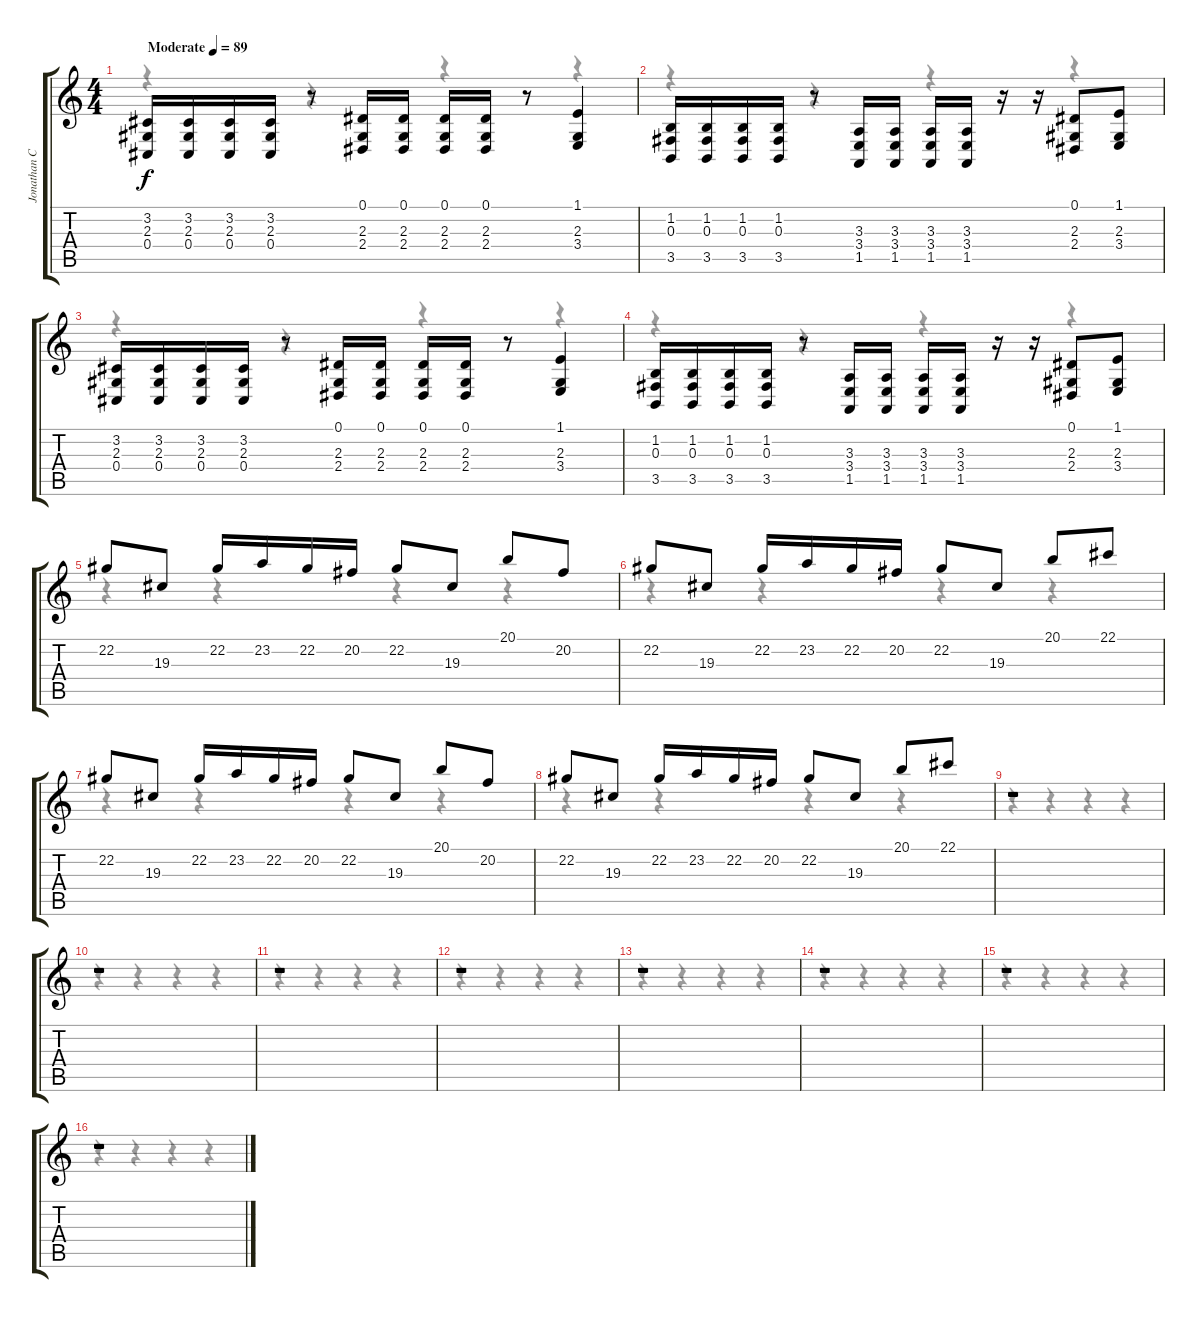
\track ("Jonathan Chu" "Jonathan C") {instrument violin}
\staff {score tabs}
\tuning (Eb4 Bb3 Gb3 Db3 Ab2 Db2) {hide}
\voice
\ts (4 4)
\tempo (89 "Moderate")
\clef g2
\ks c
(3.2 2.3 0.4).16{dy f instrument violin} (3.2 2.3 0.4).16 (3.2 2.3 0.4).16 (3.2 2.3 0.4).16 r.8 (0.1 2.3 2.4).16 (0.1 2.3 2.4).16 (0.1 2.3 2.4).16 (0.1 2.3 2.4).16 r.8 (1.1 2.3 3.4).4 |
(1.2 0.3 3.5).16 (1.2 0.3 3.5).16 (1.2 0.3 3.5).16 (1.2 0.3 3.5).16 r.8 (3.3 3.4 1.5).16 (3.3 3.4 1.5).16 (3.3 3.4 1.5).16 (3.3 3.4 1.5).16 r.16 r.16 (0.1 2.3 2.4).8 (1.1 2.3 3.4).8 |
(3.2 2.3 0.4).16 (3.2 2.3 0.4).16 (3.2 2.3 0.4).16 (3.2 2.3 0.4).16 r.8 (0.1 2.3 2.4).16 (0.1 2.3 2.4).16 (0.1 2.3 2.4).16 (0.1 2.3 2.4).16 r.8 (1.1 2.3 3.4).4 |
(1.2 0.3 3.5).16 (1.2 0.3 3.5).16 (1.2 0.3 3.5).16 (1.2 0.3 3.5).16 r.8 (3.3 3.4 1.5).16 (3.3 3.4 1.5).16 (3.3 3.4 1.5).16 (3.3 3.4 1.5).16 r.16 r.16 (0.1 2.3 2.4).8 (1.1 2.3 3.4).8 |
22.2.8 19.3.8 22.2.16 23.2.16 22.2.16 20.2.16 22.2.8 19.3.8 20.1.8 20.2.8 |
22.2.8 19.3.8 22.2.16 23.2.16 22.2.16 20.2.16 22.2.8 19.3.8 20.1.8 22.1.8 |
22.2.8 19.3.8 22.2.16 23.2.16 22.2.16 20.2.16 22.2.8 19.3.8 20.1.8 20.2.8 |
22.2.8 19.3.8 22.2.16 23.2.16 22.2.16 20.2.16 22.2.8 19.3.8 20.1.8 22.1.8 |
r.1 |
r.1 |
r.1 |
r.1 |
r.1 |
r.1 |
r.1 |
r.1
\voice
\clef g2
\ottava regular
\simile none
\ks c
r.4{dy f} r.4 r.4 r.4 |
r.4 r.4 r.4 r.4 |
r.4 r.4 r.4 r.4 |
r.4 r.4 r.4 r.4 |
r.4 r.4 r.4 r.4 |
r.4 r.4 r.4 r.4 |
r.4 r.4 r.4 r.4 |
r.4 r.4 r.4 r.4 |
r.4 r.4 r.4 r.4 |
r.4 r.4 r.4 r.4 |
r.4 r.4 r.4 r.4 |
r.4 r.4 r.4 r.4 |
r.4 r.4 r.4 r.4 |
r.4 r.4 r.4 r.4 |
r.4 r.4 r.4 r.4 |
r.4 r.4 r.4 r.4
